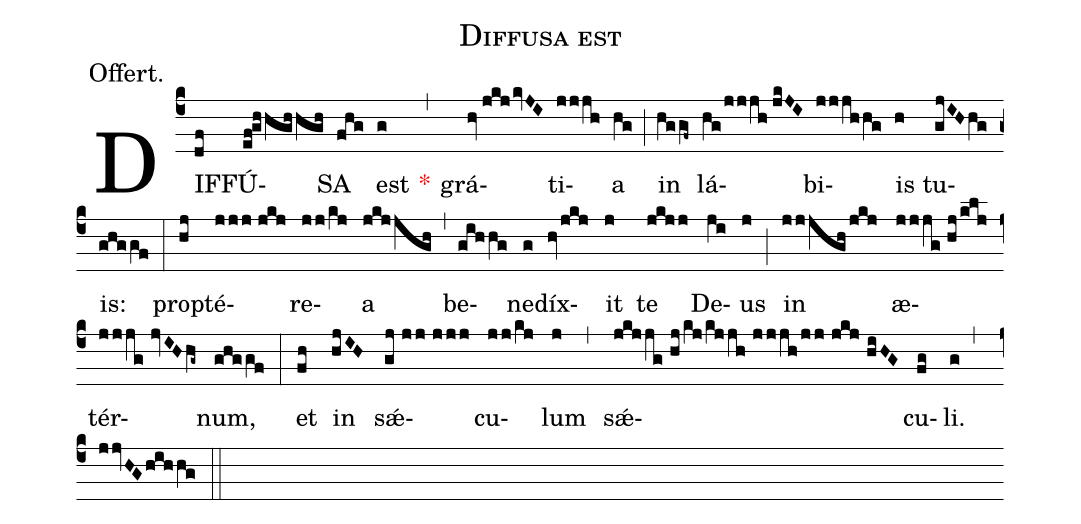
name:Diffusa est;
annotation:Offert.;
mode:VIII.;
office-part:Offertory;
%%
(c4) DIF(df)FÚ(ef!ghhghhgh)SA(fhg) est(g) <v>\red{*}</v>(,) grá(hv//jkjkvJI)ti(jjjh)a(hg) (;) in(hggf~) lá(hg/jjjh//jkJI)bi(jjjhhg)is(h) tu(gjIHhg)is:(ghggf) (:) pro(hj)pté(jjj//jkj)re(jj/kj)a(jkjjgh) (,) be(gihhg)ne(g)díx(hv/jkj)it(j) te(jkjj) De(ji)us(j) (;) in(jjjgh/jkj) æ(jjjg//hj/klj)tér(jjjg//jvIHhg~)num,(ghggf) (:) et(fh) in(hjIH) s<sp>'ae</sp>(gj//jj//jjj)cu(jj/kj)lum(j) (,) s<sp>'ae</sp>(jkjjg//hj/kj/kjjh//jjjh/jj//jkj//hiHG)cu(fg)li.(g) (,) (jjvHGhihhg) (::)
